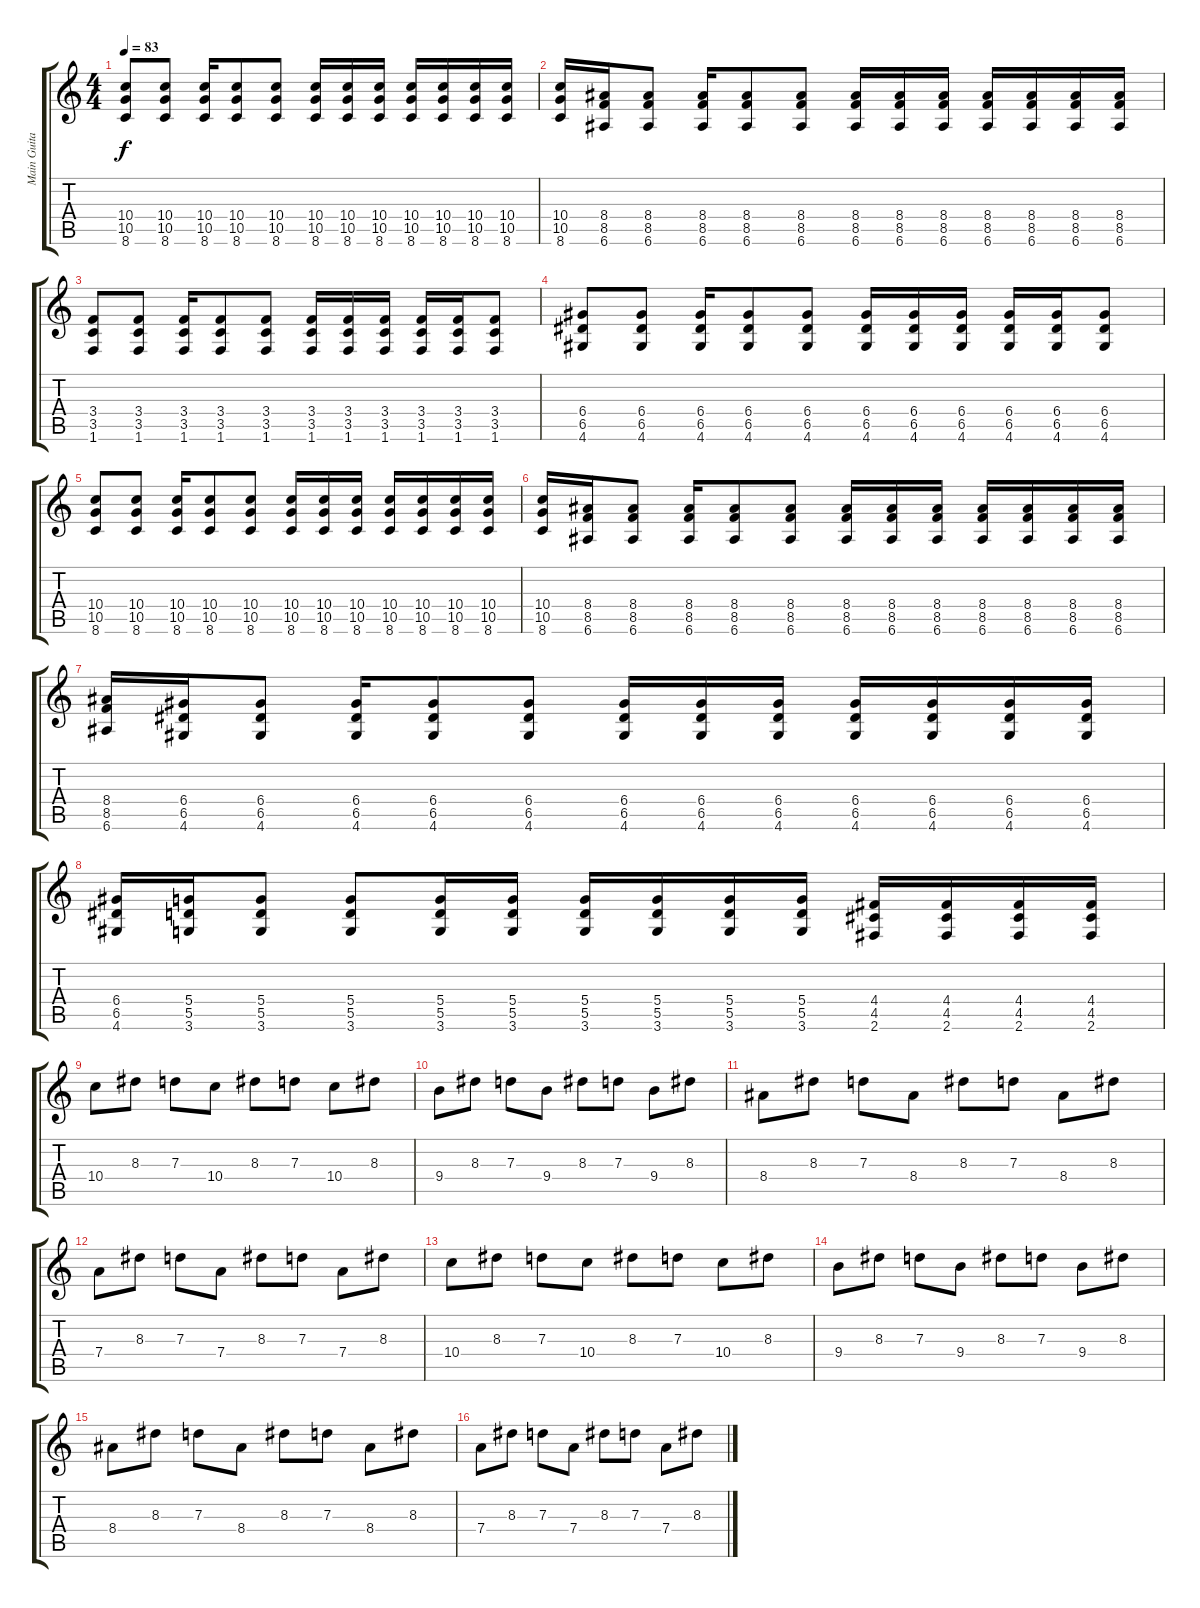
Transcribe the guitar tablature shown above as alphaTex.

\track ("Main Guitar" "Main Guita") {instrument slapbass2}
\staff {score tabs}
\tuning (E4 B3 G3 D3 A2 E2) {hide}
\ts (4 4)
\tempo 83
\clef g2
\ks c
(10.4 10.5 8.6).8{dy f} (10.4 10.5 8.6).8 (10.4 10.5 8.6).16 (10.4 10.5 8.6).8 (10.4 10.5 8.6).8 (10.4 10.5 8.6).16 (10.4 10.5 8.6).16 (10.4 10.5 8.6).16 (10.4 10.5 8.6).16 (10.4 10.5 8.6).16 (10.4 10.5 8.6).16 (10.4 10.5 8.6).16 |
(10.4 10.5 8.6).16 (8.4 8.5 6.6).16 (8.4 8.5 6.6).8 (8.4 8.5 6.6).16 (8.4 8.5 6.6).8 (8.4 8.5 6.6).8 (8.4 8.5 6.6).16 (8.4 8.5 6.6).16 (8.4 8.5 6.6).16 (8.4 8.5 6.6).16 (8.4 8.5 6.6).16 (8.4 8.5 6.6).16 (8.4 8.5 6.6).16 |
(3.4 3.5 1.6).8 (3.4 3.5 1.6).8 (3.4 3.5 1.6).16 (3.4 3.5 1.6).8 (3.4 3.5 1.6).8 (3.4 3.5 1.6).16 (3.4 3.5 1.6).16 (3.4 3.5 1.6).16 (3.4 3.5 1.6).16 (3.4 3.5 1.6).16 (3.4 3.5 1.6).8 |
(6.4 6.5 4.6).8 (6.4 6.5 4.6).8 (6.4 6.5 4.6).16 (6.4 6.5 4.6).8 (6.4 6.5 4.6).8 (6.4 6.5 4.6).16 (6.4 6.5 4.6).16 (6.4 6.5 4.6).16 (6.4 6.5 4.6).16 (6.4 6.5 4.6).16 (6.4 6.5 4.6).8 |
(10.4 10.5 8.6).8 (10.4 10.5 8.6).8 (10.4 10.5 8.6).16 (10.4 10.5 8.6).8 (10.4 10.5 8.6).8 (10.4 10.5 8.6).16 (10.4 10.5 8.6).16 (10.4 10.5 8.6).16 (10.4 10.5 8.6).16 (10.4 10.5 8.6).16 (10.4 10.5 8.6).16 (10.4 10.5 8.6).16 |
(10.4 10.5 8.6).16 (8.4 8.5 6.6).16 (8.4 8.5 6.6).8 (8.4 8.5 6.6).16 (8.4 8.5 6.6).8 (8.4 8.5 6.6).8 (8.4 8.5 6.6).16 (8.4 8.5 6.6).16 (8.4 8.5 6.6).16 (8.4 8.5 6.6).16 (8.4 8.5 6.6).16 (8.4 8.5 6.6).16 (8.4 8.5 6.6).16 |
(8.4 8.5 6.6).16 (6.4 6.5 4.6).16 (6.4 6.5 4.6).8 (6.4 6.5 4.6).16 (6.4 6.5 4.6).8 (6.4 6.5 4.6).8 (6.4 6.5 4.6).16 (6.4 6.5 4.6).16 (6.4 6.5 4.6).16 (6.4 6.5 4.6).16 (6.4 6.5 4.6).16 (6.4 6.5 4.6).16 (6.4 6.5 4.6).16 |
(6.4 6.5 4.6).16 (5.4 5.5 3.6).16 (5.4 5.5 3.6).8 (5.4 5.5 3.6).8 (5.4 5.5 3.6).16 (5.4 5.5 3.6).16 (5.4 5.5 3.6).16 (5.4 5.5 3.6).16 (5.4 5.5 3.6).16 (5.4 5.5 3.6).16 (4.4 4.5 2.6).16 (4.4 4.5 2.6).16 (4.4 4.5 2.6).16 (4.4 4.5 2.6).16 |
10.4.8{instrument slapbass2} 8.3.8 7.3.8 10.4.8 8.3.8 7.3.8 10.4.8 8.3.8 |
9.4.8 8.3.8 7.3.8 9.4.8 8.3.8 7.3.8 9.4.8 8.3.8 |
8.4.8 8.3.8 7.3.8 8.4.8 8.3.8 7.3.8 8.4.8 8.3.8 |
7.4.8 8.3.8 7.3.8 7.4.8 8.3.8 7.3.8 7.4.8 8.3.8 |
10.4.8 8.3.8 7.3.8 10.4.8 8.3.8 7.3.8 10.4.8 8.3.8 |
9.4.8 8.3.8 7.3.8 9.4.8 8.3.8 7.3.8 9.4.8 8.3.8 |
8.4.8 8.3.8 7.3.8 8.4.8 8.3.8 7.3.8 8.4.8 8.3.8 |
7.4.8 8.3.8 7.3.8 7.4.8 8.3.8 7.3.8 7.4.8 8.3.8
